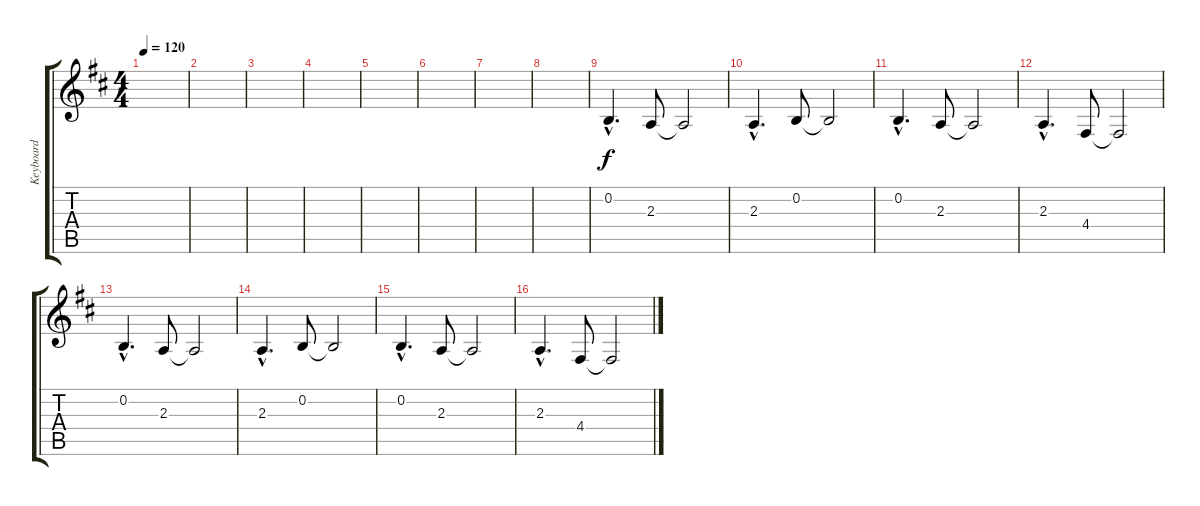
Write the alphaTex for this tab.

\track ("Keyboard" "Keyboard") {instrument electricpiano2}
\staff {score tabs}
\tuning (E4 B3 G3 D3 A2 E2) {hide}
\ts (4 4)
\tempo 120
\clef g2
\ks d
|
|
|
|
|
|
|
|
0.2{hac}.4{d} 2.3.8 2.3{t}.2 |
2.3{hac}.4{d} 0.2.8 0.2{t}.2 |
0.2{hac}.4{d} 2.3.8 2.3{t}.2 |
2.3{hac}.4{d} 4.4.8 4.4{t}.2 |
0.2{hac}.4{d} 2.3.8 2.3{t}.2 |
2.3{hac}.4{d} 0.2.8 0.2{t}.2 |
0.2{hac}.4{d} 2.3.8 2.3{t}.2 |
2.3{hac}.4{d} 4.4.8 4.4{t}.2
